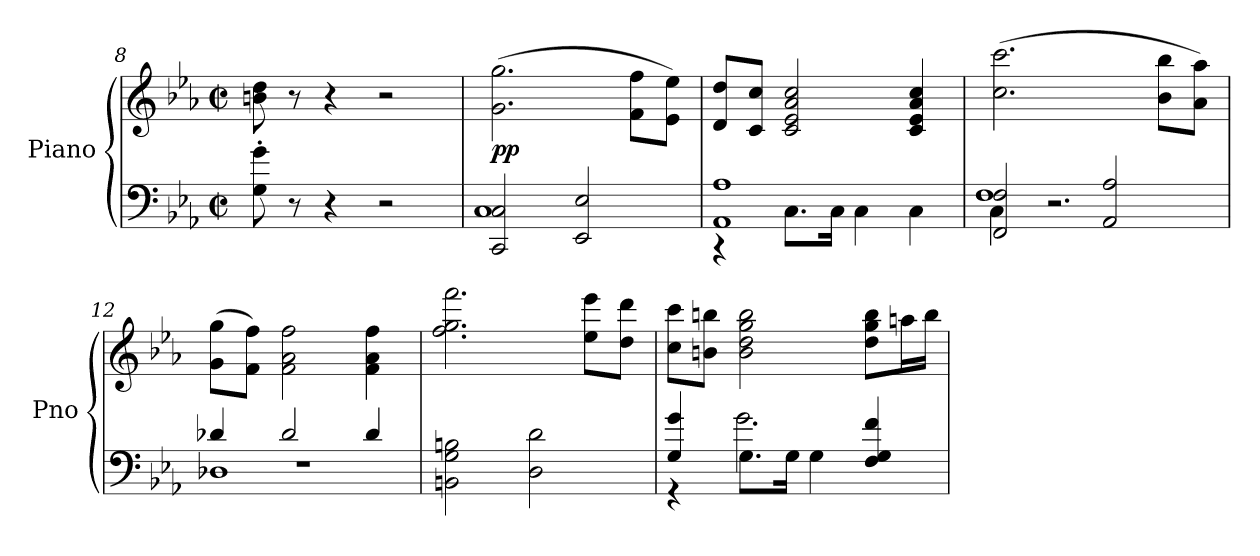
**kern	**kern	**dynam
*part1	*part1	*part1
*staff2	*staff1	*staff1/2
*I"Piano	*	*
*I'Pno	*	*
*clefF4	*clefG2	*
*k[b-e-a-]	*k[b-e-a-]	*
*M2/2	*M2/2	*
*met(c|)	*met(c|)	*
=8	=8	=8
8G\' 8g\'	8bn\ 8dd\	.
8r	8r	.
4r	4r	.
2r	2r	.
!!LO:LB:g=z
=9	=9	=9
*^	*	*
!	!	!	!LO:DY:b
!	!	!	!LO:DY:n=1:b
2CC/ 2C/	1C	(>2.g\ 2.gg\	p p
2EE-/ 2E-/	.	.	.
.	.	8f\ 8ff\L	.
.	.	8e-\ 8ee-\J)	.
=10	=10	=10	=10
1AA- 1A-	4r	8d/ 8dd/L	.
.	.	8c/ 8cc/J	.
.	8.C\L	2c/ 2e-/ 2a-/ 2cc/	.
.	16C\Jk	.	.
.	4C\	.	.
.	4C\	4c/ 4e-/ 4a-/ 4cc/	.
=11	=11	=11	=11
*	*^	*	*
2FF/ 2F/	1F	4C\	(>2.cc\ 2.ccc\	.
.	.	2.r	.	.
2AA-/ 2A-/	.	.	.	.
.	.	.	8b-\ 8bb-\L	.
.	.	.	8a-\ 8aa-\J)	.
=12	=12	=12	=12	=12
4d-X/	1D-X	1r	(>8g\ 8gg\L	.
.	.	.	8f\ 8ff\J)	.
2d-/	.	.	2f\ 2a-\ 2ff\	.
4d-/	.	.	4f\ 4a-\ 4ff\	.
*v	*v	*v	*	*
=13	=13	=13
2BBn\ 2G\ 2Bn\	2.ff\ 2.gg\ 2.fff\	.
2D\ 2d\	.	.
.	8ee-\ 8eee-\L	.
.	8dd\ 8ddd\J	.
=14	=14	=14
*^	*	*
4G/ 4g/	4r	8cc\ 8ccc\L	.
.	.	8bn\ 8bbn\J	.
8.G\L	2.g\	2b\ 2dd\ 2gg\ 2bb\	.
16G\Jk	.	.	.
4G\	.	.	.
4F/ 4G/ 4f/	.	8dd\ 8gg\ 8bb\L	.
.	.	16aan\L	.
.	.	16bb\JJ	.
*v	*v	*	*
=	=	=
*-	*-	*-
